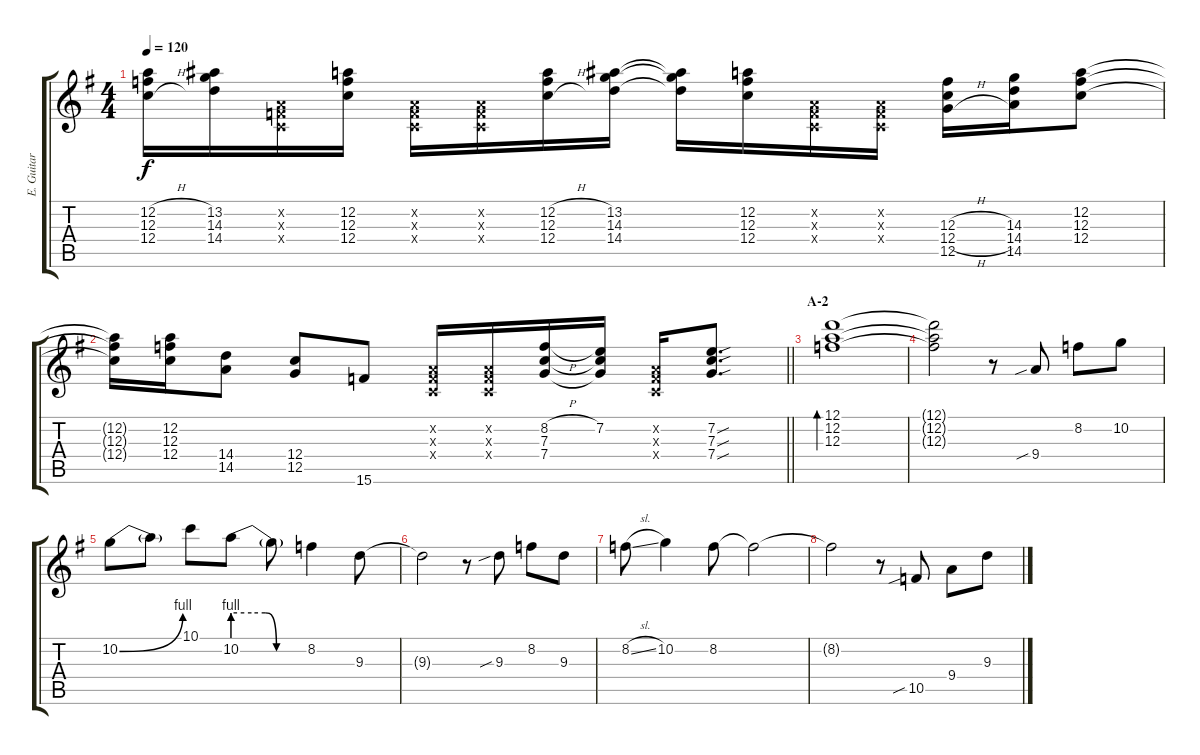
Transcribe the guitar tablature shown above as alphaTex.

\track ("E. Guitar III" "E. Guitar ") {instrument overdrivenguitar}
\staff {score tabs}
\tuning (D4 A3 F3 C3 G2 D2) {hide}
\ts (4 4)
\tempo 120
\clef g2
\ks g
(12.2{h} 12.3{h} 12.4{h}).16{dy f} (13.2 14.3 14.4).16 (0.2{x} 0.3{x} 0.4{x}).16 (12.2 12.3 12.4).16 (0.2{x} 0.3{x} 0.4{x}).16 (0.2{x} 0.3{x} 0.4{x}).16 (12.2{h} 12.3{h} 12.4{h}).16 (13.2 14.3 14.4).16 (13.2{t} 14.3{t} 14.4{t}).16 (12.2 12.3 12.4).16 (0.2{x} 0.3{x} 0.4{x}).16 (0.2{x} 0.3{x} 0.4{x}).16 (12.3{h} 12.4{h} 12.5{h}).16 (14.3 14.4 14.5).16 (12.2 12.3 12.4).8 |
\barLineRight lightlight
(12.2{t} 12.3{t} 12.4{t}).16 (12.2 12.3 12.4).16 (14.4 14.5).8 (12.4 12.5).8 15.6.8 (0.2{x} 0.3{x} 0.4{x}).16 (0.2{x} 0.3{x} 0.4{x}).16 (8.2{h} 7.3 7.4).16 (7.2 7.3{t} 7.4{t}).16 (0.2{x} 0.3{x} 0.4{x}).16 (7.2{sou} 7.3{sou} 7.4{sou}).8{d} |
\section ("" "A-2")
(12.1 12.2 12.3).1{bd 240} |
(12.1{t} 12.2{t} 12.3{t}).2 r.8 9.4{sib}.8 8.2.8 10.2.8 |
10.2{be (bend 0 0 60 4)}.8 10.2{t}.8 10.1.8 10.2{be (custom 0 4 15 4 26 4 35 0 60 0)}.8 10.2{t}.8 8.2.4 9.3.8 |
9.3{t}.2 r.8 9.3{sib}.8 8.2.8 9.3.8 |
8.2{sl}.8 10.2.4 8.2.8 8.2{t}.2 |
8.2{t}.2 r.8 10.5{sib}.8 9.4.8 9.3.8
